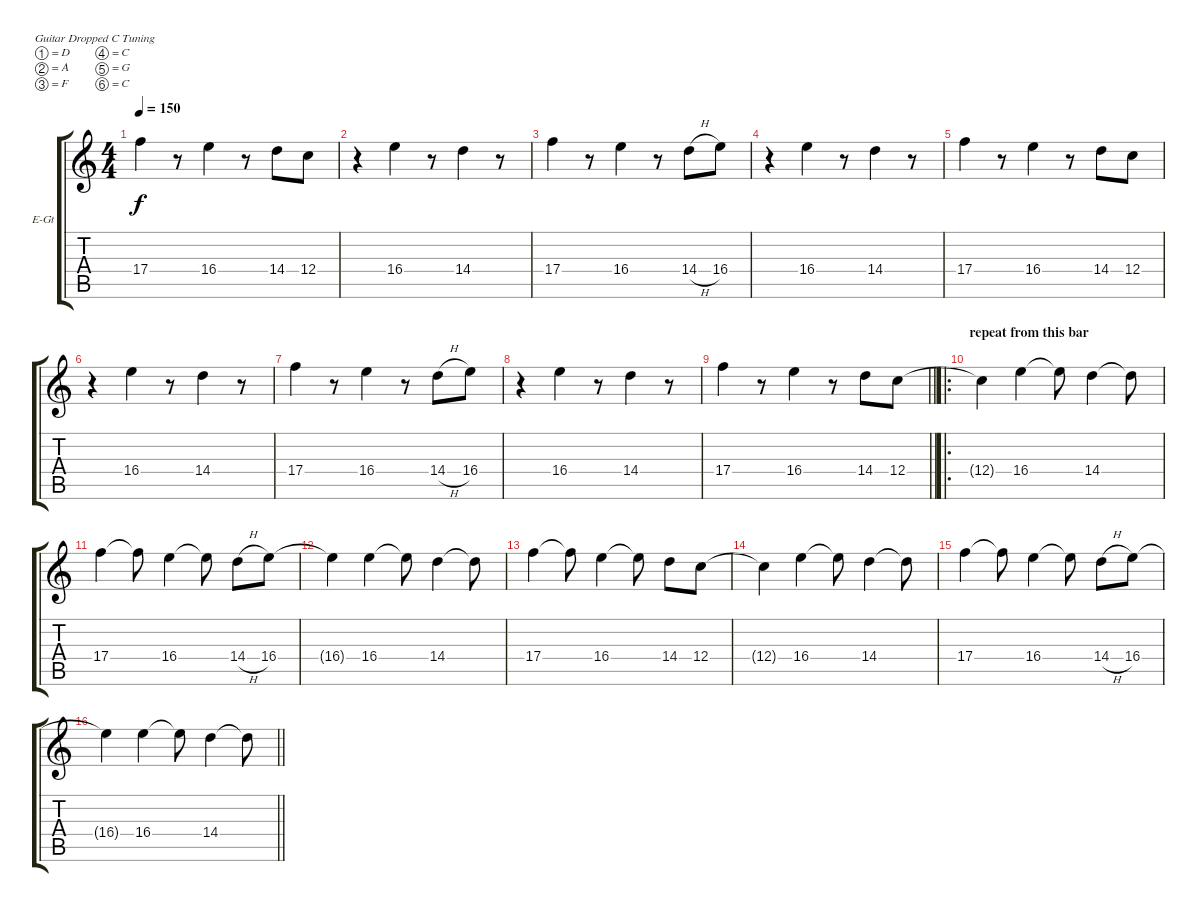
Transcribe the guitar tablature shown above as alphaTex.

\bracketExtendMode groupsimilarinstruments
\firstSystemTrackNameOrientation horizontal
\otherSystemsTrackNameOrientation horizontal
\track ("Extra Guitar 1" "E-Gt") {solo instrument overdrivenguitar}
\staff {score tabs}
\tuning (D4 A3 F3 C3 G2 C2)
\ts (4 4)
\tempo 150
\clef g2
\ks c
17.4.4{dy f} r.8 16.4.4 r.8 14.4.8 12.4.8 |
r.4 16.4.4 r.8 14.4.4 r.8 |
17.4.4 r.8 16.4.4 r.8 14.4{h}.8 16.4.8 |
r.4 16.4.4 r.8 14.4.4 r.8 |
17.4.4 r.8 16.4.4 r.8 14.4.8 12.4.8 |
r.4 16.4.4 r.8 14.4.4 r.8 |
17.4.4 r.8 16.4.4 r.8 14.4{h}.8 16.4.8 |
r.4 16.4.4 r.8 14.4.4 r.8 |
\barLineRight lightlight
17.4.4 r.8 16.4.4 r.8 14.4.8 12.4.8 |
\ro
\section ("" "repeat from this bar")
12.4{t}.4 16.4.4 16.4{t}.8 14.4.4 14.4{t}.8 |
17.4.4 17.4{t}.8 16.4.4 16.4{t}.8 14.4{h}.8 16.4.8 |
16.4{t}.4 16.4.4 16.4{t}.8 14.4.4 14.4{t}.8 |
17.4.4 17.4{t}.8 16.4.4 16.4{t}.8 14.4.8 12.4.8 |
12.4{t}.4 16.4.4 16.4{t}.8 14.4.4 14.4{t}.8 |
17.4.4 17.4{t}.8 16.4.4 16.4{t}.8 14.4{h}.8 16.4.8 |
\barLineRight lightlight
16.4{t}.4 16.4.4 16.4{t}.8 14.4.4 14.4{t}.8
